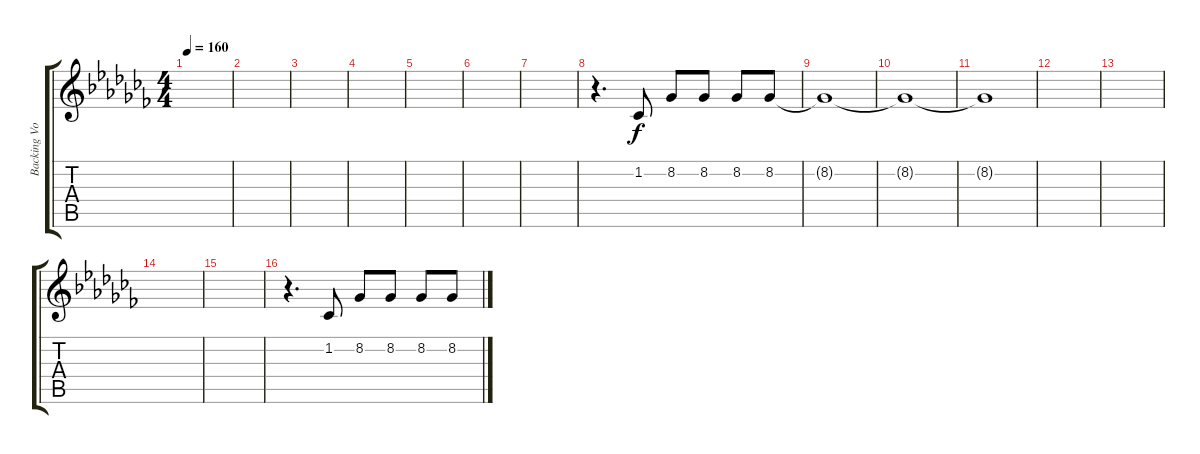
\track ("Backing Vocals 1" "Backing Vo") {instrument lead6voice}
\staff {score tabs}
\tuning (Eb4 Bb3 Gb3 Db3 Ab2 Eb2) {hide}
\ts (4 4)
\tempo 160
\clef g2
\ks cb
|
|
|
|
|
|
|
r.4{d} 1.2.8 8.2.8 8.2.8 8.2.8 8.2.8 |
8.2{t}.1 |
8.2{t}.1 |
8.2{t}.1 |
|
|
|
|
r.4{d} 1.2.8 8.2.8 8.2.8 8.2.8 8.2.8
